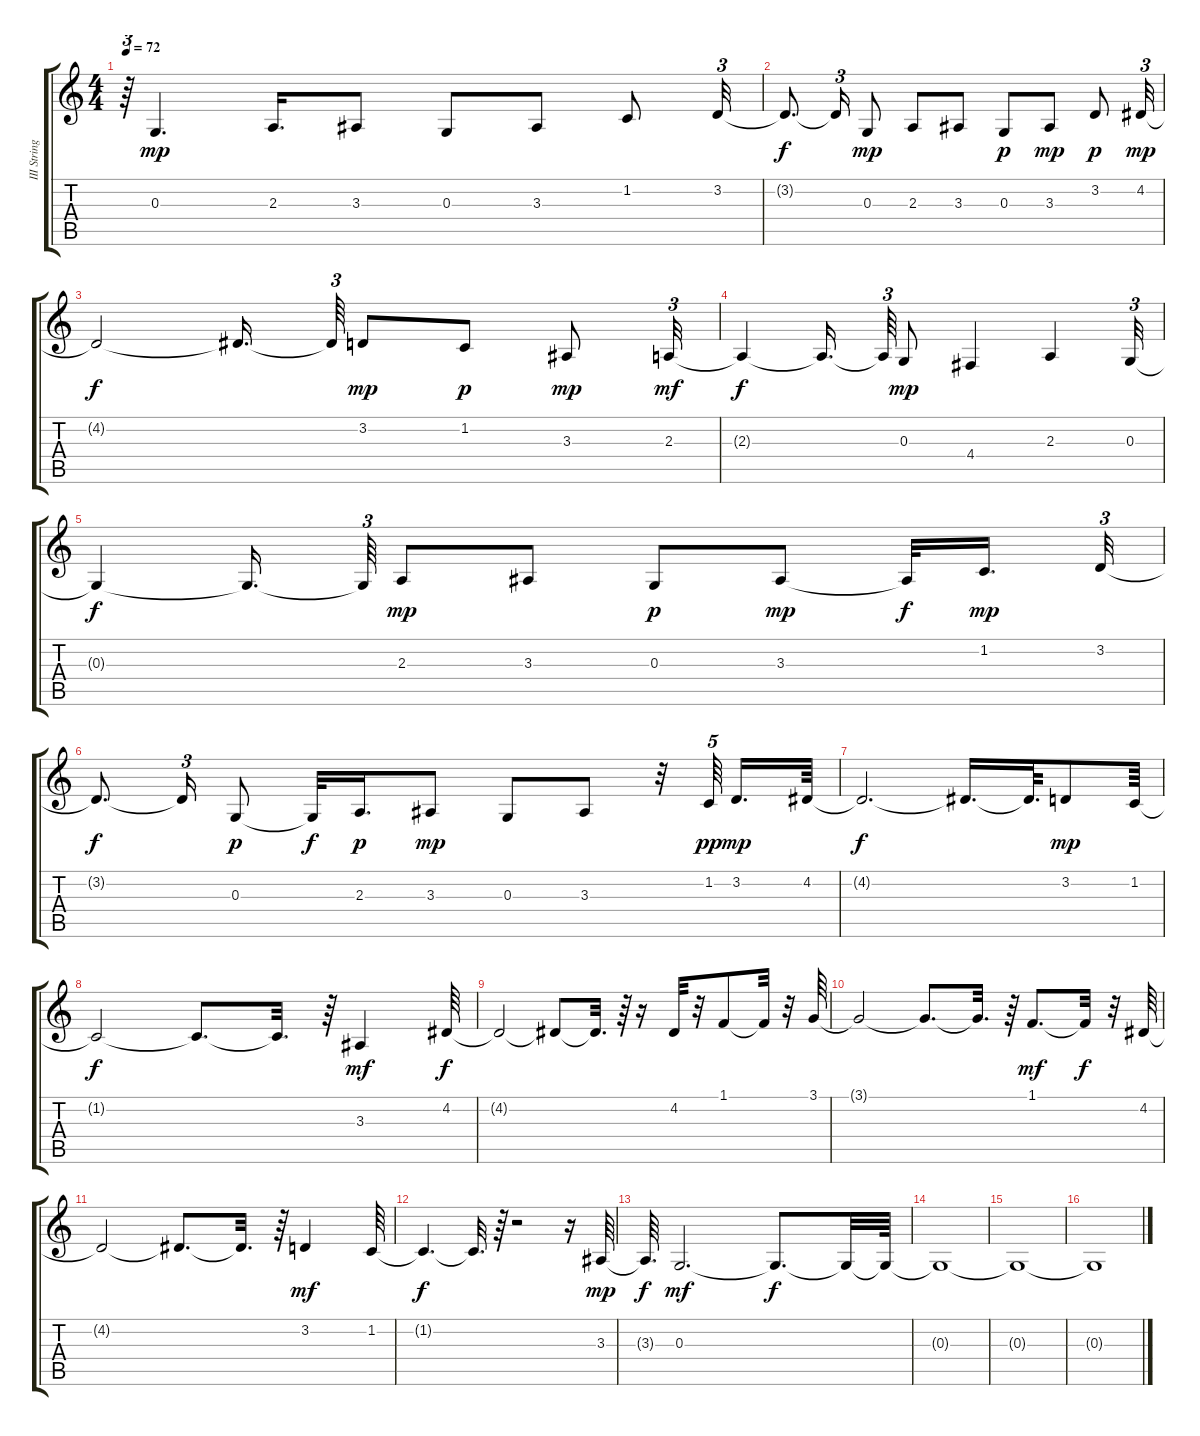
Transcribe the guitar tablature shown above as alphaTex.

\track ("III Strings" "III String") {instrument stringensemble1}
\staff {score tabs}
\tuning (E4 B3 G3 D3 A2 E2) {hide}
\ts (4 4)
\tempo 72
\clef g2
\ks c
r.64{tu (3 2) dy f} 0.3.4{d dy mp} 2.3.16{d} 3.3.8 0.3.8 3.3.8 1.2.8 3.2.32{tu (3 2)} |
3.2{t}.8{d dy f} 3.2{t}.16{tu (3 2)} 0.3.8{dy mp} 2.3.8 3.3.8 0.3.8{dy p} 3.3.8{dy mp} 3.2.8{dy p} 4.2.32{tu (3 2) dy mp} |
4.2{t}.2{dy f} 4.2{t}.16{d beam splitsecondary} 4.2{t}.64{tu (3 2)} 3.2.8{dy mp} 1.2.8{dy p} 3.3.8{dy mp} 2.3.32{tu (3 2) dy mf} |
2.3{t}.4{dy f} 2.3{t}.16{d beam splitsecondary} 2.3{t}.64{tu (3 2)} 0.3.8{dy mp} 4.4.4 2.3.4 0.3.32{tu (3 2)} |
0.3{t}.4{dy f} 0.3{t}.16{d beam splitsecondary} 0.3{t}.64{tu (3 2)} 2.3.8{dy mp} 3.3.8 0.3.8{dy p} 3.3.8{dy mp} 3.3{t}.32{dy f} 1.2.16{d dy mp beam splitsecondary} 3.2.32{tu (3 2)} |
3.2{t}.8{d dy f} 3.2{t}.16{tu (3 2)} 0.3.8{dy p} 0.3{t}.32{dy f} 2.3.16{d dy p} 3.3.8{dy mp} 0.3.8 3.3.8 r.32 1.2.64{tu (5 4) dy pp beam splitsecondary} 3.2.16{d dy mp} 4.2.64 |
4.2{t}.2{d dy f} 4.2{t}.16{d} 4.2{t}.64{d} 3.2.8{dy mp} 1.2.64 |
1.2{t}.2{dy f} 1.2{t}.8{d} 1.2{t}.32{d} r.64 3.3.4{dy mf} 4.2.64{dy f} |
4.2{t}.2 4.2{t}.8 4.2{t}.32{d} r.64 r.16 4.2.32 r.32 1.1.8 1.1{t}.32 r.32 3.1.64 |
3.1{t}.2 3.1{t}.8{d} 3.1{t}.32{d} r.64 1.1.8{d dy mf} 1.1{t}.32{dy f} r.32 4.2.64 |
4.2{t}.2 4.2{t}.8{d} 4.2{t}.32{d} r.64 3.2.4{dy mf} 1.2.64 |
1.2{t}.4{d dy f} 1.2{t}.32{d} r.64 r.2 r.16 3.3.64{dy mp} |
3.3{t}.64{d dy f} 0.3.2{d dy mf} 0.3{t}.8{d dy f} 0.3{t}.32 0.3{t}.64 |
0.3{t}.1 |
0.3{t}.1 |
0.3{t}.1
